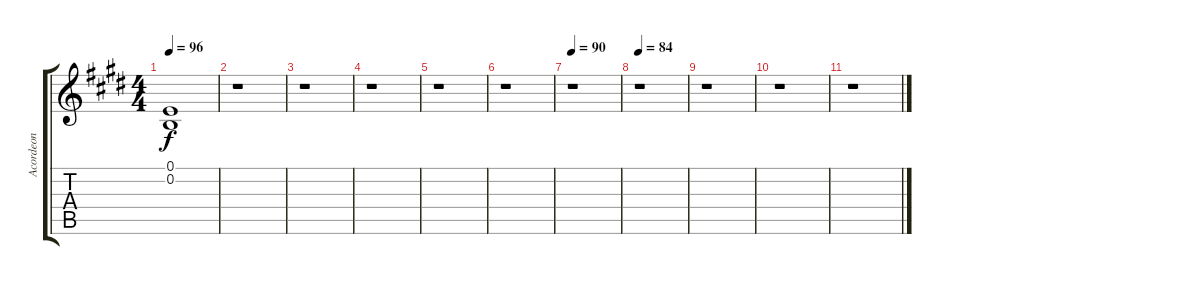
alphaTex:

\track ("Acordeon" "Acordeon") {instrument tangoaccordion}
\staff {score tabs}
\tuning (E4 B3 G3 D3 A2 E2) {hide}
\ts (4 4)
\tempo 96
\clef g2
\ks e
(0.1 0.2).1{dy f} |
r.1 |
r.1 |
r.1 |
r.1 |
r.1 |
\tempo 90
r.1 |
\tempo 84
r.1 |
r.1 |
r.1 |
r.1
